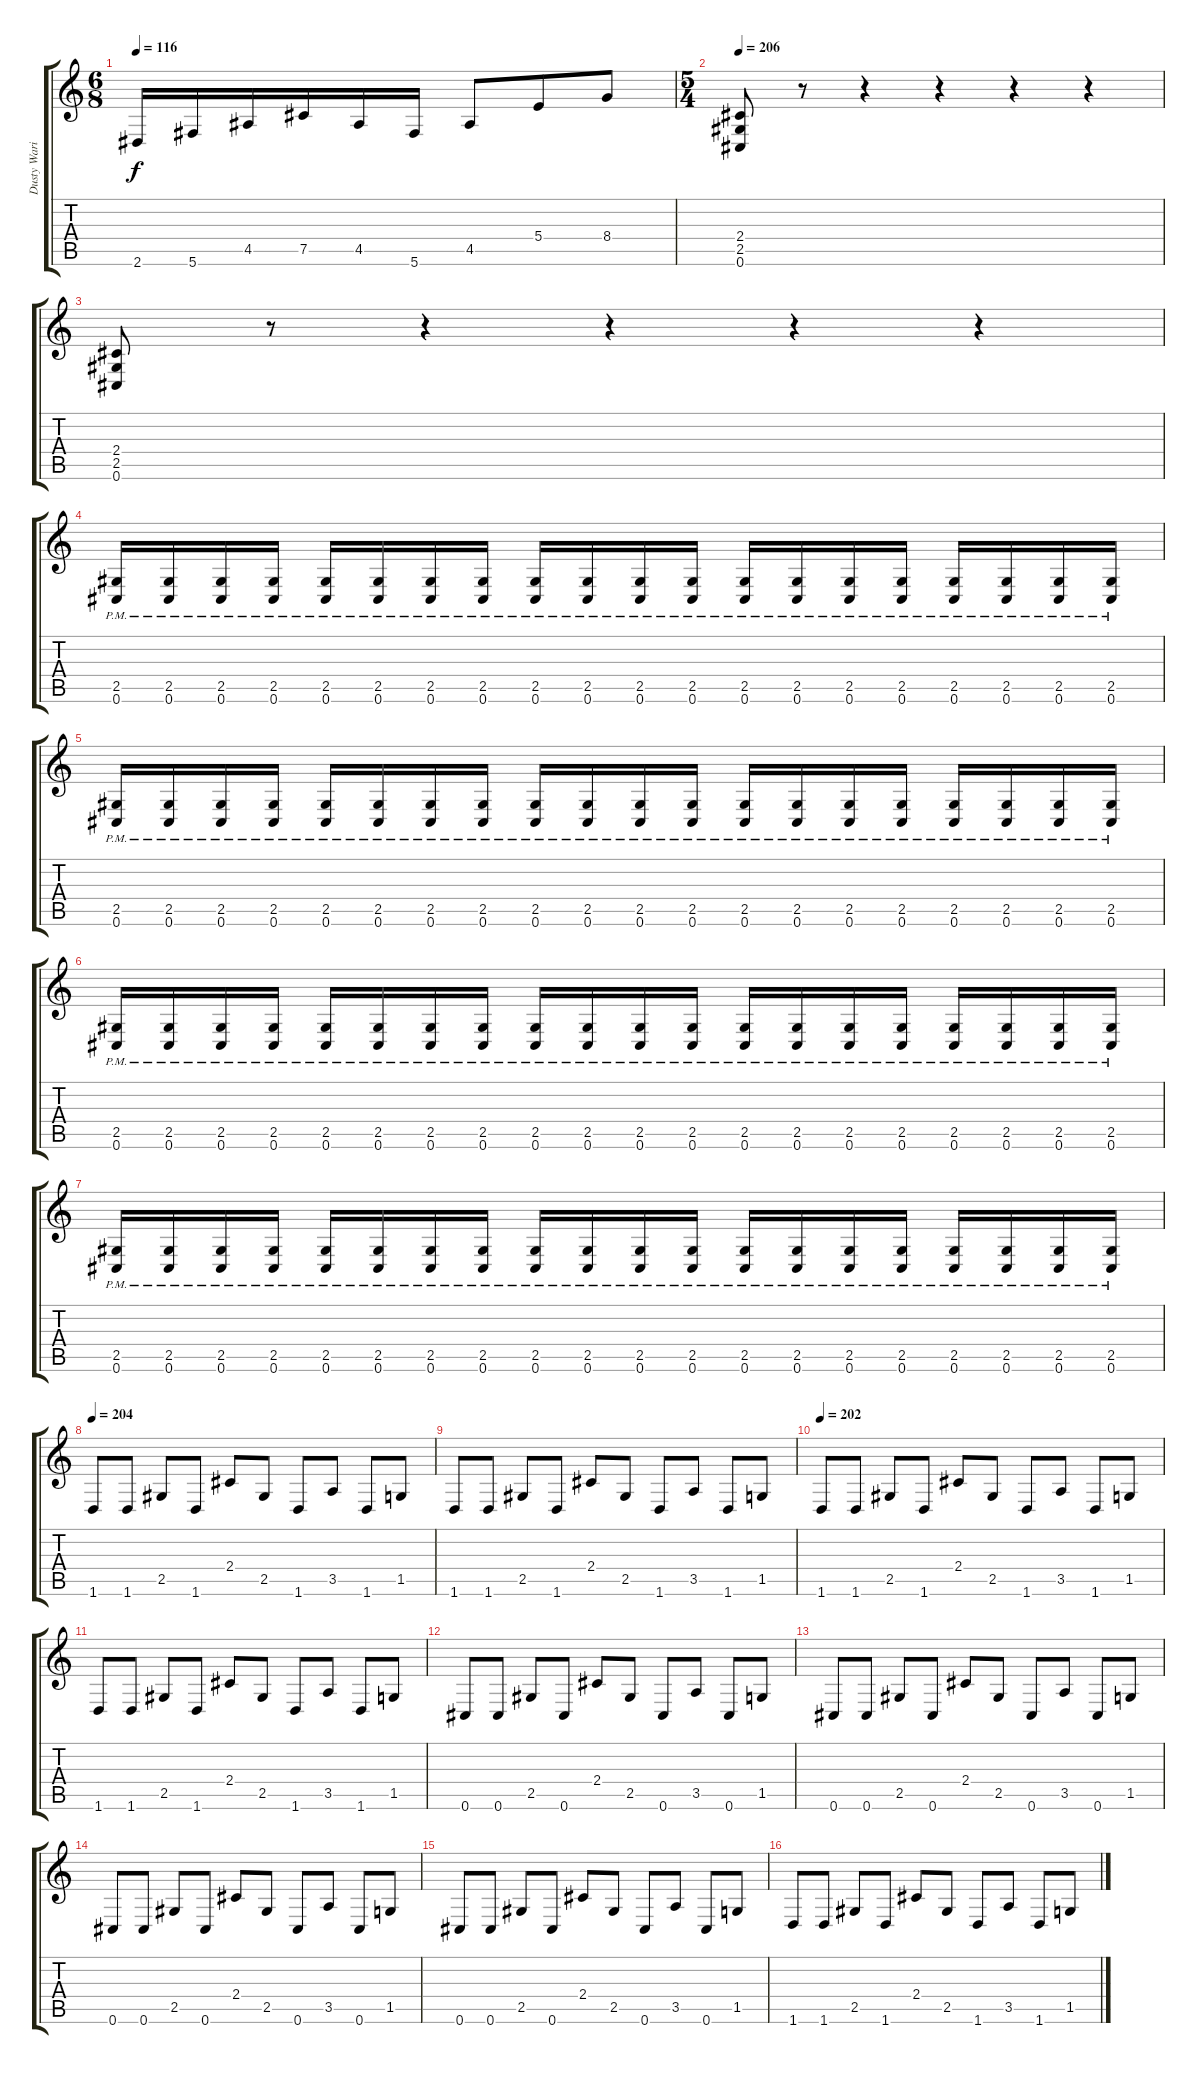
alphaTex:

\track ("Dusty Waring" "Dusty Wari") {instrument distortionguitar}
\staff {score tabs}
\tuning (Db4 Ab3 E3 B2 Gb2 Db2) {hide}
\ts (6 8)
\tempo 116
\clef g2
\ks c
2.6.16{dy f} 5.6.16 4.5.16 7.5.16 4.5.16 5.6.16 4.5.8 5.4.8 8.4.8 |
\ts (5 4)
\tempo 206
(2.4 2.5 0.6).8 r.8 r.4 r.4 r.4 r.4 |
(2.4 2.5 0.6).8 r.8 r.4 r.4 r.4 r.4 |
(2.5{pm} 0.6{pm}).16 (2.5{pm} 0.6{pm}).16 (2.5{pm} 0.6{pm}).16 (2.5{pm} 0.6{pm}).16 (2.5{pm} 0.6{pm}).16 (2.5{pm} 0.6{pm}).16 (2.5{pm} 0.6{pm}).16 (2.5{pm} 0.6{pm}).16 (2.5{pm} 0.6{pm}).16 (2.5{pm} 0.6{pm}).16 (2.5{pm} 0.6{pm}).16 (2.5{pm} 0.6{pm}).16 (2.5{pm} 0.6{pm}).16 (2.5{pm} 0.6{pm}).16 (2.5{pm} 0.6{pm}).16 (2.5{pm} 0.6{pm}).16 (2.5{pm} 0.6{pm}).16 (2.5{pm} 0.6{pm}).16 (2.5{pm} 0.6{pm}).16 (2.5{pm} 0.6{pm}).16 |
(2.5{pm} 0.6{pm}).16 (2.5{pm} 0.6{pm}).16 (2.5{pm} 0.6{pm}).16 (2.5{pm} 0.6{pm}).16 (2.5{pm} 0.6{pm}).16 (2.5{pm} 0.6{pm}).16 (2.5{pm} 0.6{pm}).16 (2.5{pm} 0.6{pm}).16 (2.5{pm} 0.6{pm}).16 (2.5{pm} 0.6{pm}).16 (2.5{pm} 0.6{pm}).16 (2.5{pm} 0.6{pm}).16 (2.5{pm} 0.6{pm}).16 (2.5{pm} 0.6{pm}).16 (2.5{pm} 0.6{pm}).16 (2.5{pm} 0.6{pm}).16 (2.5{pm} 0.6{pm}).16 (2.5{pm} 0.6{pm}).16 (2.5{pm} 0.6{pm}).16 (2.5{pm} 0.6{pm}).16 |
(2.5{pm} 0.6{pm}).16 (2.5{pm} 0.6{pm}).16 (2.5{pm} 0.6{pm}).16 (2.5{pm} 0.6{pm}).16 (2.5{pm} 0.6{pm}).16 (2.5{pm} 0.6{pm}).16 (2.5{pm} 0.6{pm}).16 (2.5{pm} 0.6{pm}).16 (2.5{pm} 0.6{pm}).16 (2.5{pm} 0.6{pm}).16 (2.5{pm} 0.6{pm}).16 (2.5{pm} 0.6{pm}).16 (2.5{pm} 0.6{pm}).16 (2.5{pm} 0.6{pm}).16 (2.5{pm} 0.6{pm}).16 (2.5{pm} 0.6{pm}).16 (2.5{pm} 0.6{pm}).16 (2.5{pm} 0.6{pm}).16 (2.5{pm} 0.6{pm}).16 (2.5{pm} 0.6{pm}).16 |
(2.5{pm} 0.6{pm}).16 (2.5{pm} 0.6{pm}).16 (2.5{pm} 0.6{pm}).16 (2.5{pm} 0.6{pm}).16 (2.5{pm} 0.6{pm}).16 (2.5{pm} 0.6{pm}).16 (2.5{pm} 0.6{pm}).16 (2.5{pm} 0.6{pm}).16 (2.5{pm} 0.6{pm}).16 (2.5{pm} 0.6{pm}).16 (2.5{pm} 0.6{pm}).16 (2.5{pm} 0.6{pm}).16 (2.5{pm} 0.6{pm}).16 (2.5{pm} 0.6{pm}).16 (2.5{pm} 0.6{pm}).16 (2.5{pm} 0.6{pm}).16 (2.5{pm} 0.6{pm}).16 (2.5{pm} 0.6{pm}).16 (2.5{pm} 0.6{pm}).16 (2.5{pm} 0.6{pm}).16 |
\tempo 204
1.6.8 1.6.8{beam split} 2.5.8 1.6.8{beam split} 2.4.8 2.5.8 1.6.8 3.5.8{beam split} 1.6.8 1.5.8 |
1.6.8 1.6.8{beam split} 2.5.8 1.6.8 2.4.8 2.5.8 1.6.8 3.5.8 1.6.8 1.5.8 |
\tempo 202
1.6.8 1.6.8 2.5.8 1.6.8 2.4.8 2.5.8 1.6.8 3.5.8 1.6.8 1.5.8 |
1.6.8 1.6.8 2.5.8 1.6.8 2.4.8 2.5.8 1.6.8 3.5.8 1.6.8 1.5.8 |
0.6.8 0.6.8 2.5.8 0.6.8 2.4.8 2.5.8 0.6.8 3.5.8 0.6.8 1.5.8 |
0.6.8 0.6.8 2.5.8 0.6.8 2.4.8 2.5.8 0.6.8 3.5.8 0.6.8 1.5.8 |
0.6.8 0.6.8 2.5.8 0.6.8 2.4.8 2.5.8 0.6.8 3.5.8 0.6.8 1.5.8 |
0.6.8 0.6.8 2.5.8 0.6.8 2.4.8 2.5.8 0.6.8 3.5.8 0.6.8 1.5.8 |
1.6.8 1.6.8 2.5.8 1.6.8 2.4.8 2.5.8 1.6.8 3.5.8 1.6.8 1.5.8
